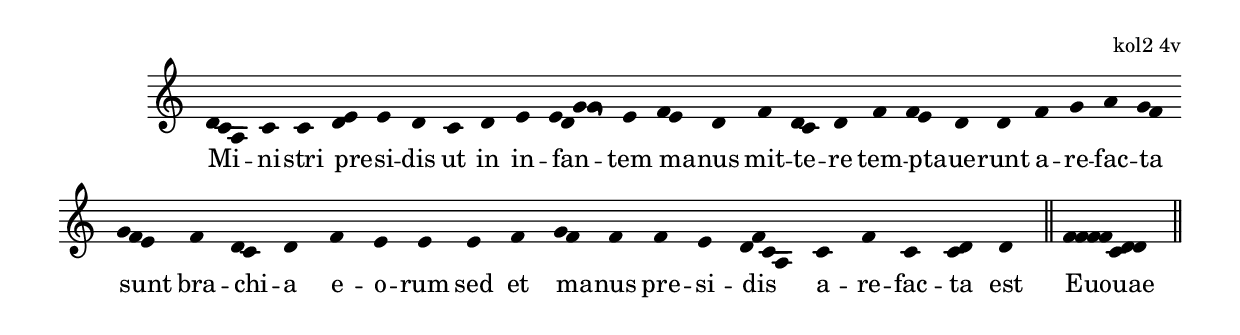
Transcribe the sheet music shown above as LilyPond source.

\version "2.19.32"

\include "../lib/synopsis.ily"

\score {
  \transpose c c' {
    \plainchant
    \melisma { d c a, } c c \bar "" \melisma { d e } e d \bar ""
    c \bar "" d \bar "" e \melisma { e d g \strophicus g } e \bar "" \melisma { f e } d \bar "" f \melisma { d c } d \bar "" f \melisma { f e } d d \bar ""
    f g a \melisma { g f } \bar "" \melisma { g f e } \bar "" f \melisma { d c } d \bar "" f e e \bar ""
    e \bar "" f \bar "" \melisma { g f } f \bar "" f e \melisma { d f c a, } \bar ""
    c f c \melisma { c d } \bar "" d \bar "||"

    \melisma { f f f f c d d } \bar "||"
  }
  \addlyrics {
    Mi -- ni -- stri pre -- si -- dis
    ut in in -- fan -- tem ma -- nus mit -- te -- re tem -- pta -- ue -- runt
    a -- re -- fac -- ta sunt bra -- chi -- a e -- o -- rum
    sed et ma -- nus pre -- si -- dis
    a -- re -- fac -- ta est

    Euouae
  }
  \header {
    fontes = "kol2 4v"
  }
}
